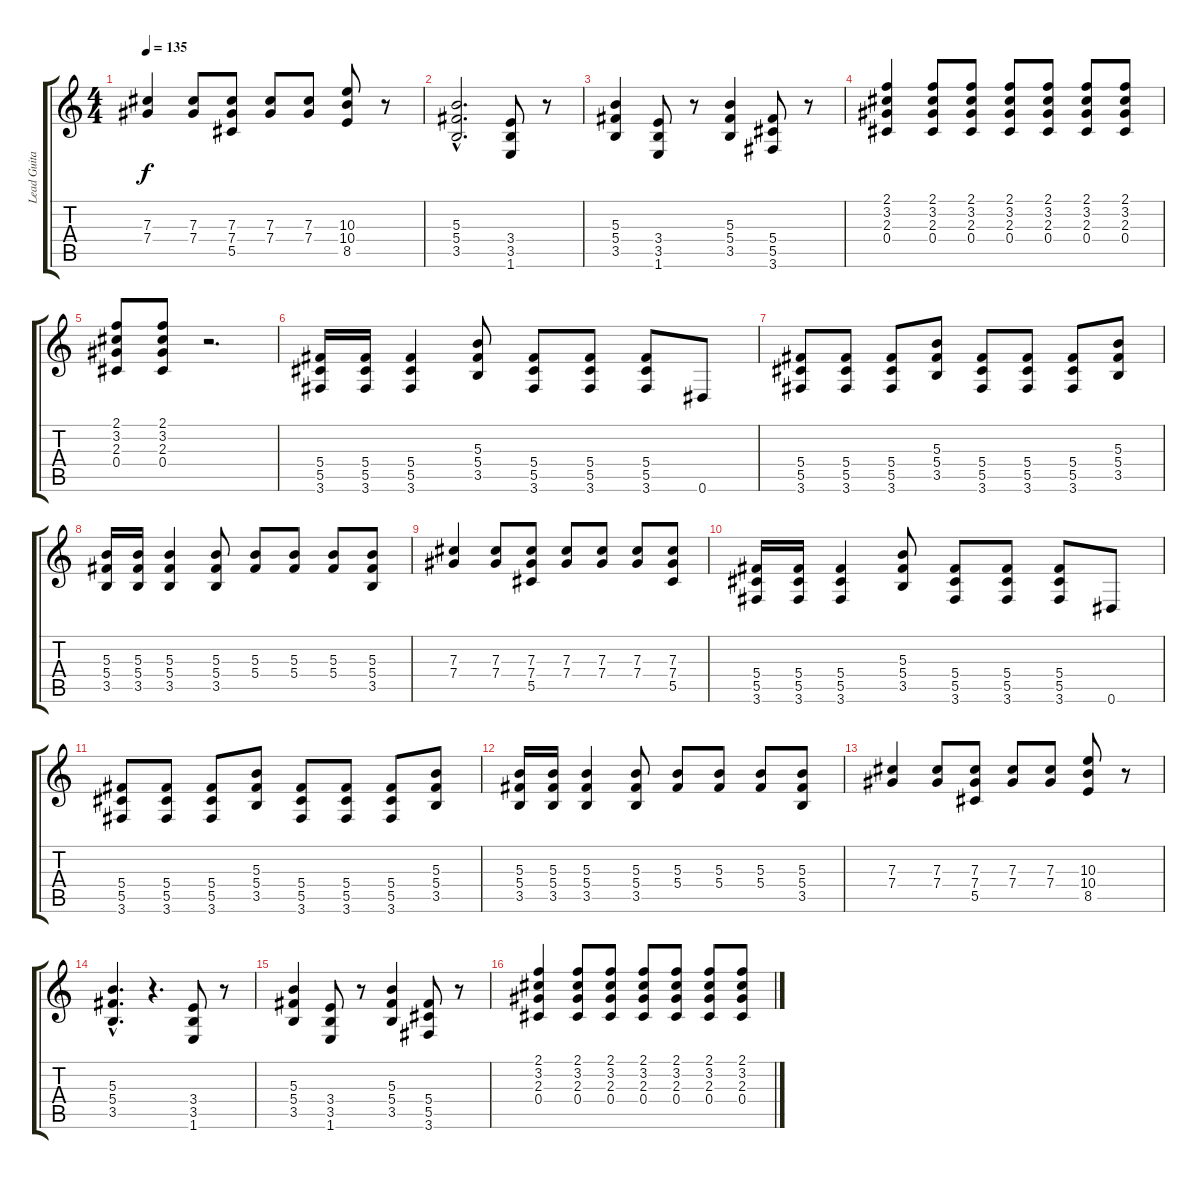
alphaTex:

\track ("Lead Guitar" "Lead Guita") {instrument acousticguitarsteel}
\staff {score tabs}
\tuning (Eb4 Bb3 Gb3 Db3 Ab2 Eb2) {hide}
\ts (4 4)
\tempo 135
\clef g2
\ks c
(7.3 7.4).4{dy f} (7.3 7.4).8 (7.3 7.4 5.5).8 (7.3 7.4).8 (7.3 7.4).8 (10.3 10.4 8.5).8 r.8 |
(5.3{hac} 5.4{hac} 3.5{hac}).2{d} (3.4 3.5 1.6).8 r.8 |
(5.3 5.4 3.5).4 (3.4 3.5 1.6).8 r.8 (5.3 5.4 3.5).4 (5.4 5.5 3.6).8 r.8 |
(2.1 3.2 2.3 0.4).4 (2.1 3.2 2.3 0.4).8 (2.1 3.2 2.3 0.4).8 (2.1 3.2 2.3 0.4).8 (2.1 3.2 2.3 0.4).8 (2.1 3.2 2.3 0.4).8 (2.1 3.2 2.3 0.4).8 |
(2.1 3.2 2.3 0.4).8 (2.1 3.2 2.3 0.4).8 r.2{d} |
(5.4 5.5 3.6).16 (5.4 5.5 3.6).16 (5.4 5.5 3.6).4 (5.3 5.4 3.5).8 (5.4 5.5 3.6).8 (5.4 5.5 3.6).8 (5.4 5.5 3.6).8 0.6.8 |
(5.4 5.5 3.6).8 (5.4 5.5 3.6).8 (5.4 5.5 3.6).8 (5.3 5.4 3.5).8 (5.4 5.5 3.6).8 (5.4 5.5 3.6).8 (5.4 5.5 3.6).8 (5.3 5.4 3.5).8 |
(5.3 5.4 3.5).16 (5.3 5.4 3.5).16 (5.3 5.4 3.5).4 (5.3 5.4 3.5).8 (5.3 5.4).8 (5.3 5.4).8 (5.3 5.4).8 (5.3 5.4 3.5).8 |
(7.3 7.4).4 (7.3 7.4).8 (7.3 7.4 5.5).8 (7.3 7.4).8 (7.3 7.4).8 (7.3 7.4).8 (7.3 7.4 5.5).8 |
(5.4 5.5 3.6).16 (5.4 5.5 3.6).16 (5.4 5.5 3.6).4 (5.3 5.4 3.5).8 (5.4 5.5 3.6).8 (5.4 5.5 3.6).8 (5.4 5.5 3.6).8 0.6.8 |
(5.4 5.5 3.6).8 (5.4 5.5 3.6).8 (5.4 5.5 3.6).8 (5.3 5.4 3.5).8 (5.4 5.5 3.6).8 (5.4 5.5 3.6).8 (5.4 5.5 3.6).8 (5.3 5.4 3.5).8 |
(5.3 5.4 3.5).16 (5.3 5.4 3.5).16 (5.3 5.4 3.5).4 (5.3 5.4 3.5).8 (5.3 5.4).8 (5.3 5.4).8 (5.3 5.4).8 (5.3 5.4 3.5).8 |
(7.3 7.4).4 (7.3 7.4).8 (7.3 7.4 5.5).8 (7.3 7.4).8 (7.3 7.4).8 (10.3 10.4 8.5).8 r.8 |
(5.3{hac} 5.4{hac} 3.5{hac}).4{d} r.4{d} (3.4 3.5 1.6).8 r.8 |
(5.3 5.4 3.5).4 (3.4 3.5 1.6).8 r.8 (5.3 5.4 3.5).4 (5.4 5.5 3.6).8 r.8 |
(2.1 3.2 2.3 0.4).4 (2.1 3.2 2.3 0.4).8 (2.1 3.2 2.3 0.4).8 (2.1 3.2 2.3 0.4).8 (2.1 3.2 2.3 0.4).8 (2.1 3.2 2.3 0.4).8 (2.1 3.2 2.3 0.4).8
